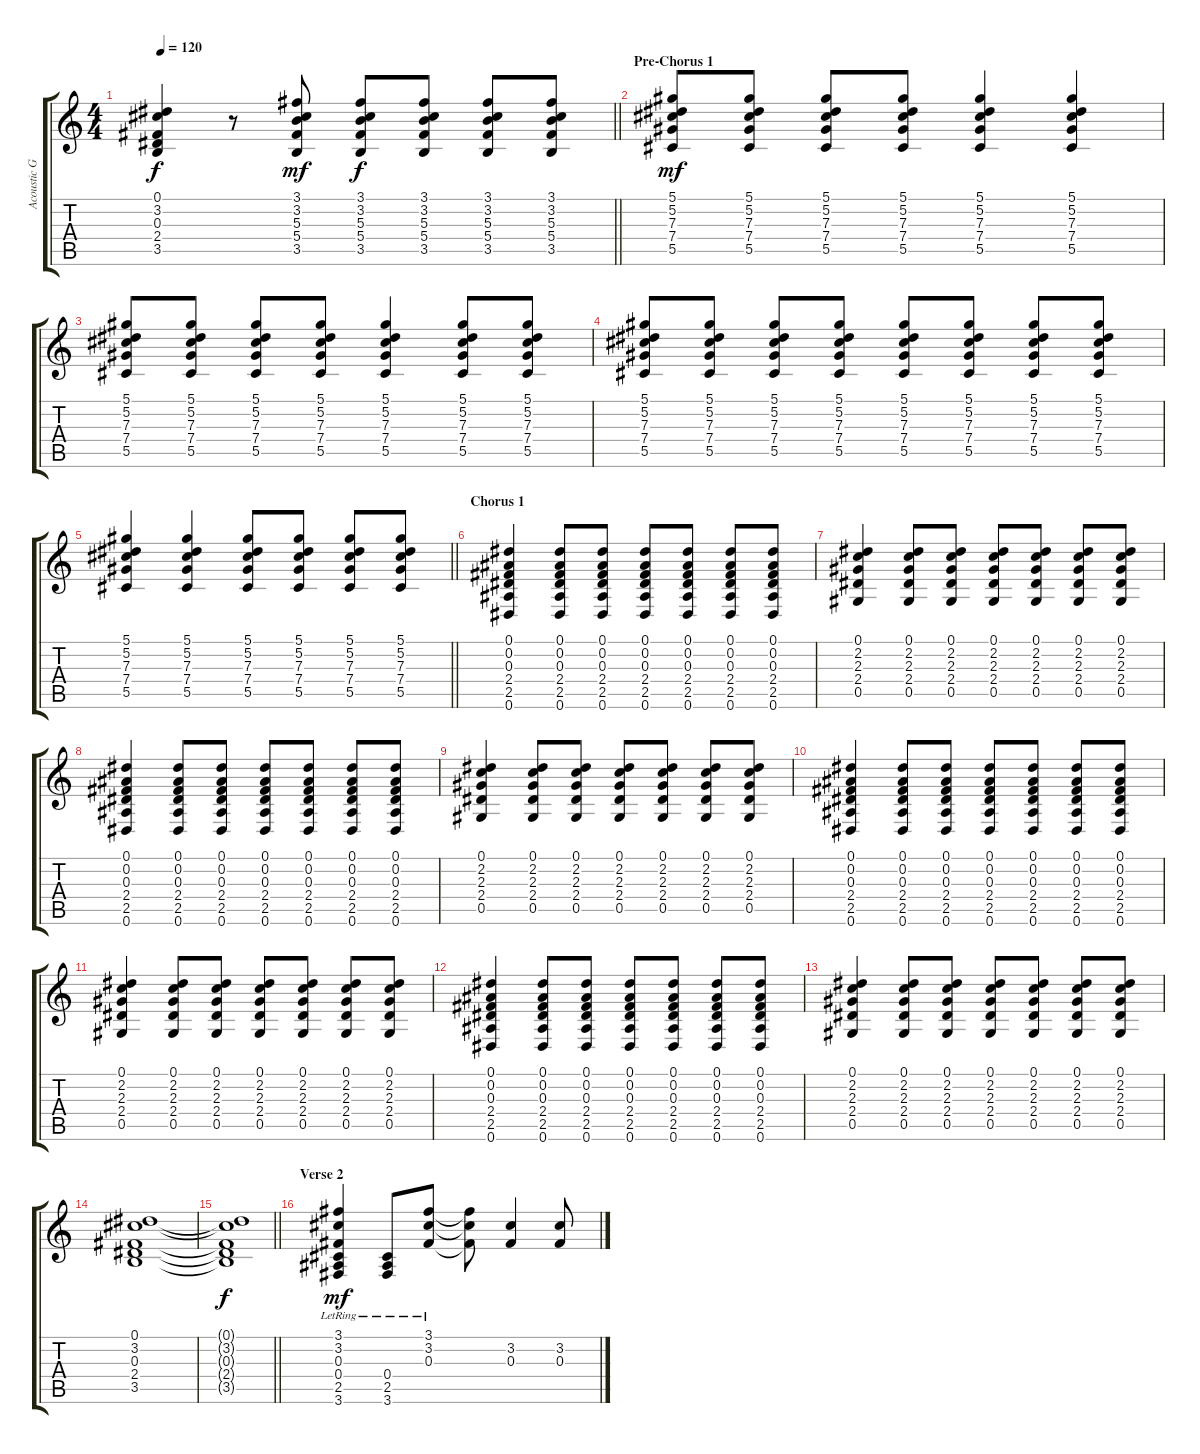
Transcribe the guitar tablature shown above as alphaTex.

\track ("Acoustic Guitar" "Acoustic G") {instrument acousticguitarsteel}
\staff {score tabs}
\tuning (Eb4 Bb3 Gb3 Db3 Ab2 Eb2) {hide}
\ts (4 4)
\tempo 120
\clef g2
\barLineRight lightlight
\ks c
(0.1{t} 3.2{t} 0.3{t} 2.4{t} 3.5{t}).4{dy f} r.8 (3.1 3.2 5.3 5.4 3.5).8{dy mf} (3.1 3.2 5.3 5.4 3.5).8{dy f} (3.1 3.2 5.3 5.4 3.5).8 (3.1 3.2 5.3 5.4 3.5).8 (3.1 3.2 5.3 5.4 3.5).8 |
\section ("" "Pre-Chorus 1")
(5.1 5.2 7.3 7.4 5.5).8{dy mf} (5.1 5.2 7.3 7.4 5.5).8 (5.1 5.2 7.3 7.4 5.5).8 (5.1 5.2 7.3 7.4 5.5).8 (5.1 5.2 7.3 7.4 5.5).4 (5.1 5.2 7.3 7.4 5.5).4 |
(5.1 5.2 7.3 7.4 5.5).8 (5.1 5.2 7.3 7.4 5.5).8 (5.1 5.2 7.3 7.4 5.5).8 (5.1 5.2 7.3 7.4 5.5).8 (5.1 5.2 7.3 7.4 5.5).4 (5.1 5.2 7.3 7.4 5.5).8 (5.1 5.2 7.3 7.4 5.5).8 |
(5.1 5.2 7.3 7.4 5.5).8 (5.1 5.2 7.3 7.4 5.5).8 (5.1 5.2 7.3 7.4 5.5).8 (5.1 5.2 7.3 7.4 5.5).8 (5.1 5.2 7.3 7.4 5.5).8 (5.1 5.2 7.3 7.4 5.5).8 (5.1 5.2 7.3 7.4 5.5).8 (5.1 5.2 7.3 7.4 5.5).8 |
\barLineRight lightlight
(5.1 5.2 7.3 7.4 5.5).4 (5.1 5.2 7.3 7.4 5.5).4 (5.1 5.2 7.3 7.4 5.5).8 (5.1 5.2 7.3 7.4 5.5).8 (5.1 5.2 7.3 7.4 5.5).8 (5.1 5.2 7.3 7.4 5.5).8 |
\section ("" "Chorus 1")
(0.1 0.2 0.3 2.4 2.5 0.6).4 (0.1 0.2 0.3 2.4 2.5 0.6).8 (0.1 0.2 0.3 2.4 2.5 0.6).8 (0.1 0.2 0.3 2.4 2.5 0.6).8 (0.1 0.2 0.3 2.4 2.5 0.6).8 (0.1 0.2 0.3 2.4 2.5 0.6).8 (0.1 0.2 0.3 2.4 2.5 0.6).8 |
(0.1 2.2 2.3 2.4 0.5).4 (0.1 2.2 2.3 2.4 0.5).8 (0.1 2.2 2.3 2.4 0.5).8 (0.1 2.2 2.3 2.4 0.5).8 (0.1 2.2 2.3 2.4 0.5).8 (0.1 2.2 2.3 2.4 0.5).8 (0.1 2.2 2.3 2.4 0.5).8 |
(0.1 0.2 0.3 2.4 2.5 0.6).4 (0.1 0.2 0.3 2.4 2.5 0.6).8 (0.1 0.2 0.3 2.4 2.5 0.6).8 (0.1 0.2 0.3 2.4 2.5 0.6).8 (0.1 0.2 0.3 2.4 2.5 0.6).8 (0.1 0.2 0.3 2.4 2.5 0.6).8 (0.1 0.2 0.3 2.4 2.5 0.6).8 |
(0.1 2.2 2.3 2.4 0.5).4 (0.1 2.2 2.3 2.4 0.5).8 (0.1 2.2 2.3 2.4 0.5).8 (0.1 2.2 2.3 2.4 0.5).8 (0.1 2.2 2.3 2.4 0.5).8 (0.1 2.2 2.3 2.4 0.5).8 (0.1 2.2 2.3 2.4 0.5).8 |
(0.1 0.2 0.3 2.4 2.5 0.6).4 (0.1 0.2 0.3 2.4 2.5 0.6).8 (0.1 0.2 0.3 2.4 2.5 0.6).8 (0.1 0.2 0.3 2.4 2.5 0.6).8 (0.1 0.2 0.3 2.4 2.5 0.6).8 (0.1 0.2 0.3 2.4 2.5 0.6).8 (0.1 0.2 0.3 2.4 2.5 0.6).8 |
(0.1 2.2 2.3 2.4 0.5).4 (0.1 2.2 2.3 2.4 0.5).8 (0.1 2.2 2.3 2.4 0.5).8 (0.1 2.2 2.3 2.4 0.5).8 (0.1 2.2 2.3 2.4 0.5).8 (0.1 2.2 2.3 2.4 0.5).8 (0.1 2.2 2.3 2.4 0.5).8 |
(0.1 0.2 0.3 2.4 2.5 0.6).4 (0.1 0.2 0.3 2.4 2.5 0.6).8 (0.1 0.2 0.3 2.4 2.5 0.6).8 (0.1 0.2 0.3 2.4 2.5 0.6).8 (0.1 0.2 0.3 2.4 2.5 0.6).8 (0.1 0.2 0.3 2.4 2.5 0.6).8 (0.1 0.2 0.3 2.4 2.5 0.6).8 |
(0.1 2.2 2.3 2.4 0.5).4 (0.1 2.2 2.3 2.4 0.5).8 (0.1 2.2 2.3 2.4 0.5).8 (0.1 2.2 2.3 2.4 0.5).8 (0.1 2.2 2.3 2.4 0.5).8 (0.1 2.2 2.3 2.4 0.5).8 (0.1 2.2 2.3 2.4 0.5).8 |
(0.1 3.2 0.3 2.4 3.5).1 |
\barLineRight lightlight
(0.1{t} 3.2{t} 0.3{t} 2.4{t} 3.5{t}).1{dy f} |
\section ("" "Verse 2")
(3.1{lr} 3.2{lr} 0.3{lr} 0.4 2.5 3.6).4{dy mf} (0.4{lr} 2.5{lr} 3.6{lr}).8 (3.1{lr} 3.2 0.3).8 (3.1{t} 3.2{t} 0.3{t}).8 (3.2 0.3).4 (3.2 0.3).8
